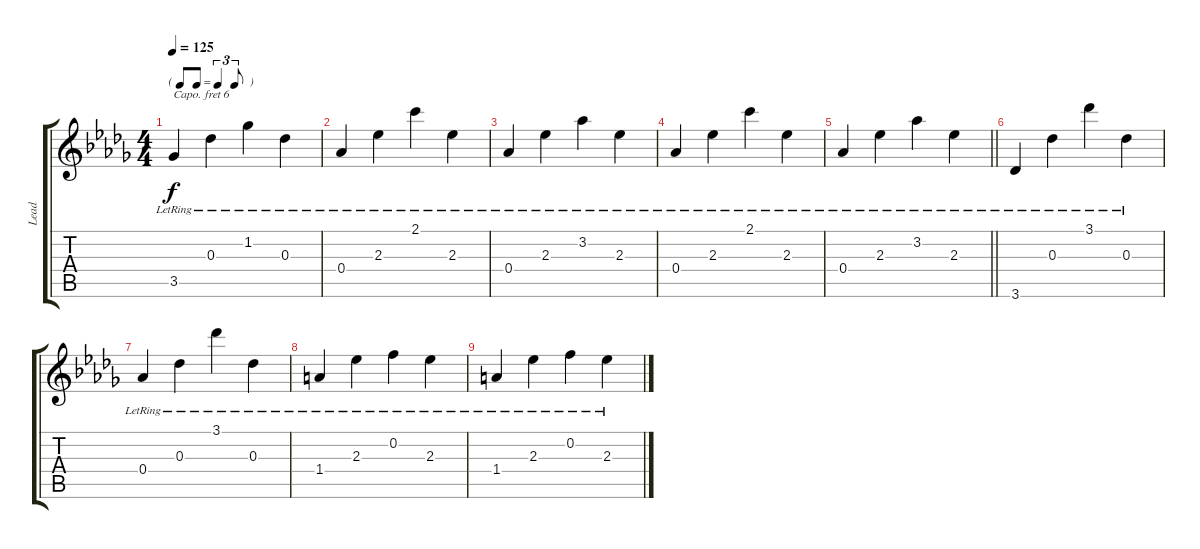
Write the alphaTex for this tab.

\track ("Lead" "Lead") {instrument acousticguitarsteel}
\staff {score tabs}
\capo 6
\tuning (E4 B3 G3 D3 A2 E2) {hide}
\ts (4 4)
\tf triplet8th
\tempo 125
\clef g2
\ks db
3.5{lr}.4{dy f} 0.3{lr}.4 1.2{lr}.4 0.3{lr}.4 |
0.4{lr}.4 2.3{lr}.4 2.1{lr}.4 2.3{lr}.4 |
0.4{lr}.4 2.3{lr}.4 3.2{lr}.4 2.3{lr}.4 |
0.4{lr}.4 2.3{lr}.4 2.1{lr}.4 2.3{lr}.4 |
\barLineRight lightlight
0.4{lr}.4 2.3{lr}.4 3.2{lr}.4 2.3{lr}.4 |
3.6{lr}.4{volume 10 instrument electricguitarclean} 0.3{lr}.4 3.1{lr}.4 0.3{lr}.4 |
0.4{lr}.4 0.3{lr}.4 3.1{lr}.4 0.3{lr}.4 |
1.4{lr}.4 2.3{lr}.4 0.2{lr}.4 2.3{lr}.4 |
1.4{lr}.4 2.3{lr}.4 0.2{lr}.4 2.3{lr}.4
